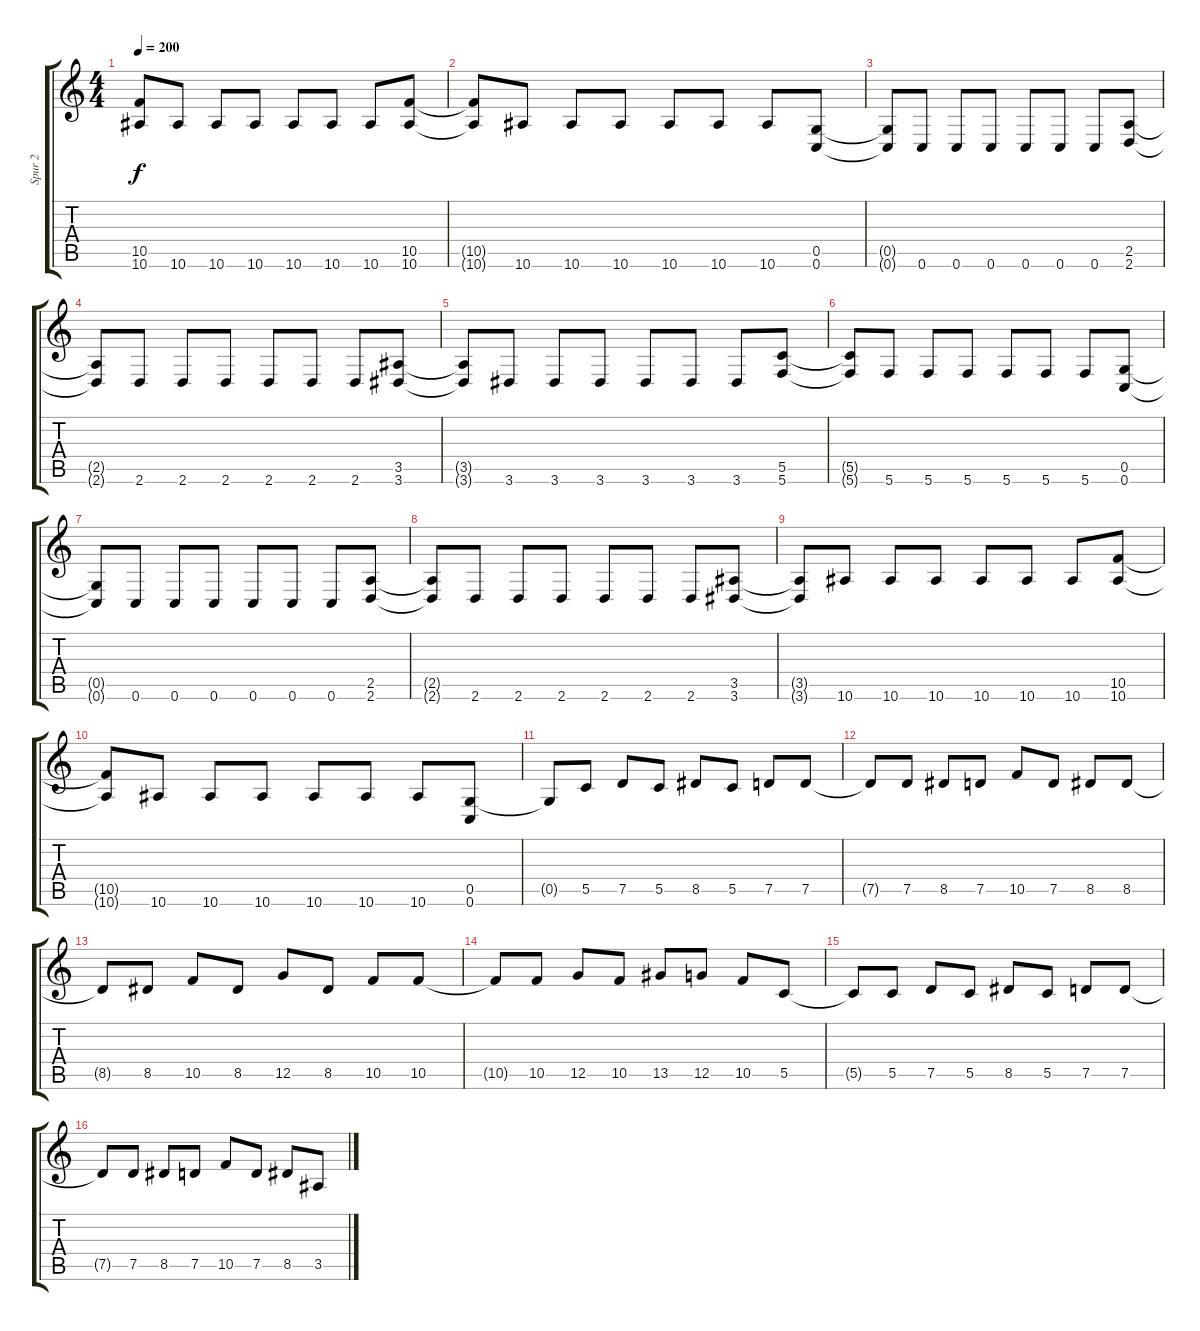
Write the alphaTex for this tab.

\track ("Spur 2" "Spur 2") {instrument distortionguitar}
\staff {score tabs}
\tuning (D4 A3 F3 C3 G2 C2) {hide}
\ts (4 4)
\tempo 200
\clef g2
\ks c
(10.5{t} 10.6{t}).8{dy f} 10.6.8 10.6.8 10.6.8 10.6.8 10.6.8 10.6.8 (10.5 10.6).8 |
(10.5{t} 10.6{t}).8 10.6.8 10.6.8 10.6.8 10.6.8 10.6.8 10.6.8 (0.5 0.6).8 |
(0.5{t} 0.6{t}).8 0.6.8 0.6.8 0.6.8 0.6.8 0.6.8 0.6.8 (2.5 2.6).8 |
(2.5{t} 2.6{t}).8 2.6.8 2.6.8 2.6.8 2.6.8 2.6.8 2.6.8 (3.5 3.6).8 |
(3.5{t} 3.6{t}).8 3.6.8 3.6.8 3.6.8 3.6.8 3.6.8 3.6.8 (5.5 5.6).8 |
(5.5{t} 5.6{t}).8 5.6.8 5.6.8 5.6.8 5.6.8 5.6.8 5.6.8 (0.5 0.6).8 |
(0.5{t} 0.6{t}).8 0.6.8 0.6.8 0.6.8 0.6.8 0.6.8 0.6.8 (2.5 2.6).8 |
(2.5{t} 2.6{t}).8 2.6.8 2.6.8 2.6.8 2.6.8 2.6.8 2.6.8 (3.5 3.6).8 |
(3.5{t} 3.6{t}).8 10.6.8 10.6.8 10.6.8 10.6.8 10.6.8 10.6.8 (10.5 10.6).8 |
(10.5{t} 10.6{t}).8 10.6.8 10.6.8 10.6.8 10.6.8 10.6.8 10.6.8 (0.5 0.6).8 |
0.5{t}.8 5.5.8 7.5.8 5.5.8 8.5.8 5.5.8 7.5.8 7.5.8 |
7.5{t}.8 7.5.8 8.5.8 7.5.8 10.5.8 7.5.8 8.5.8 8.5.8 |
8.5{t}.8 8.5.8 10.5.8 8.5.8 12.5.8 8.5.8 10.5.8 10.5.8 |
10.5{t}.8 10.5.8 12.5.8 10.5.8 13.5.8 12.5.8 10.5.8 5.5.8 |
5.5{t}.8 5.5.8 7.5.8 5.5.8 8.5.8 5.5.8 7.5.8 7.5.8 |
7.5{t}.8 7.5.8 8.5.8 7.5.8 10.5.8 7.5.8 8.5.8 3.5.8
